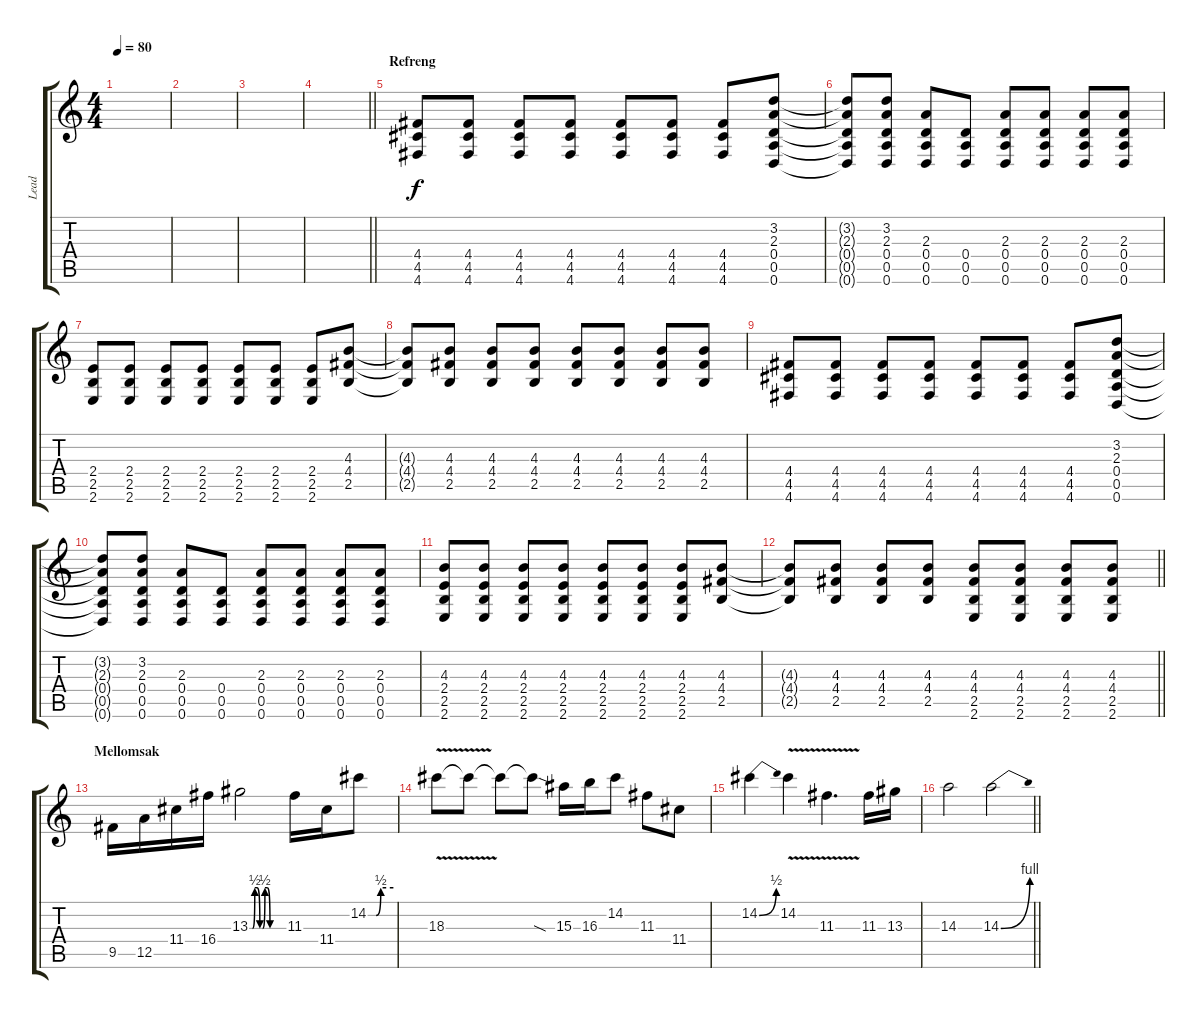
\track ("Lead" "Lead") {instrument distortionguitar}
\staff {score tabs}
\tuning (E4 B3 G3 D3 A2 D2) {hide}
\ts (4 4)
\tempo 80
\clef g2
\ks c
|
|
|
\barLineRight lightlight
|
\section ("" "Refreng")
(4.4 4.5 4.6).8 (4.4 4.5 4.6).8 (4.4 4.5 4.6).8 (4.4 4.5 4.6).8 (4.4 4.5 4.6).8 (4.4 4.5 4.6).8 (4.4 4.5 4.6).8 (3.2 2.3 0.4 0.5 0.6).8 |
(3.2{t} 2.3{t} 0.4{t} 0.5{t} 0.6{t}).8 (3.2 2.3 0.4 0.5 0.6).8 (2.3 0.4 0.5 0.6).8 (0.4 0.5 0.6).8 (2.3 0.4 0.5 0.6).8 (2.3 0.4 0.5 0.6).8 (2.3 0.4 0.5 0.6).8 (2.3 0.4 0.5 0.6).8 |
(2.4 2.5 2.6).8 (2.4 2.5 2.6).8 (2.4 2.5 2.6).8 (2.4 2.5 2.6).8 (2.4 2.5 2.6).8 (2.4 2.5 2.6).8 (2.4 2.5 2.6).8 (4.3 4.4 2.5).8 |
(4.3{t} 4.4{t} 2.5{t}).8 (4.3 4.4 2.5).8 (4.3 4.4 2.5).8 (4.3 4.4 2.5).8 (4.3 4.4 2.5).8 (4.3 4.4 2.5).8 (4.3 4.4 2.5).8 (4.3 4.4 2.5).8 |
(4.4 4.5 4.6).8 (4.4 4.5 4.6).8 (4.4 4.5 4.6).8 (4.4 4.5 4.6).8 (4.4 4.5 4.6).8 (4.4 4.5 4.6).8 (4.4 4.5 4.6).8 (3.2 2.3 0.4 0.5 0.6).8 |
(3.2{t} 2.3{t} 0.4{t} 0.5{t} 0.6{t}).8 (3.2 2.3 0.4 0.5 0.6).8 (2.3 0.4 0.5 0.6).8 (0.4 0.5 0.6).8 (2.3 0.4 0.5 0.6).8 (2.3 0.4 0.5 0.6).8 (2.3 0.4 0.5 0.6).8 (2.3 0.4 0.5 0.6).8 |
(4.3 2.4 2.5 2.6).8 (4.3 2.4 2.5 2.6).8 (4.3 2.4 2.5 2.6).8 (4.3 2.4 2.5 2.6).8 (4.3 2.4 2.5 2.6).8 (4.3 2.4 2.5 2.6).8 (4.3 2.4 2.5 2.6).8 (4.3 4.4 2.5).8 |
\barLineRight lightlight
(4.3{t} 4.4{t} 2.5{t}).8 (4.3 4.4 2.5).8 (4.3 4.4 2.5).8 (4.3 4.4 2.5).8 (4.3 4.4 2.5 2.6).8 (4.3 4.4 2.5 2.6).8 (4.3 4.4 2.5 2.6).8 (4.3 4.4 2.5 2.6).8 |
\section ("" "Mellomsak")
9.5.16 12.5.16 11.4.16 16.4.16 13.3{be (custom 0 0 5 0 9 2 13 2 18 0 23 0 27 2 31 2 36 0 45 0 60 0)}.2 11.3.16 11.4.16 14.2{be (custom 0 0 19 0 30 2 60 2)}.8 |
18.3{v}.8 18.3{t}.8 18.3{t}.8 18.3{sod t}.8 15.3.16 16.3.16 14.2.8 11.3.8 11.4.8 |
14.2{be (bend 0 0 60 2)}.4 14.2{v}.4 11.3{v}.4{d} 11.3.16 13.3.16 |
\barLineRight lightlight
14.3.2 14.3{be (bend 0 0 60 4)}.2
